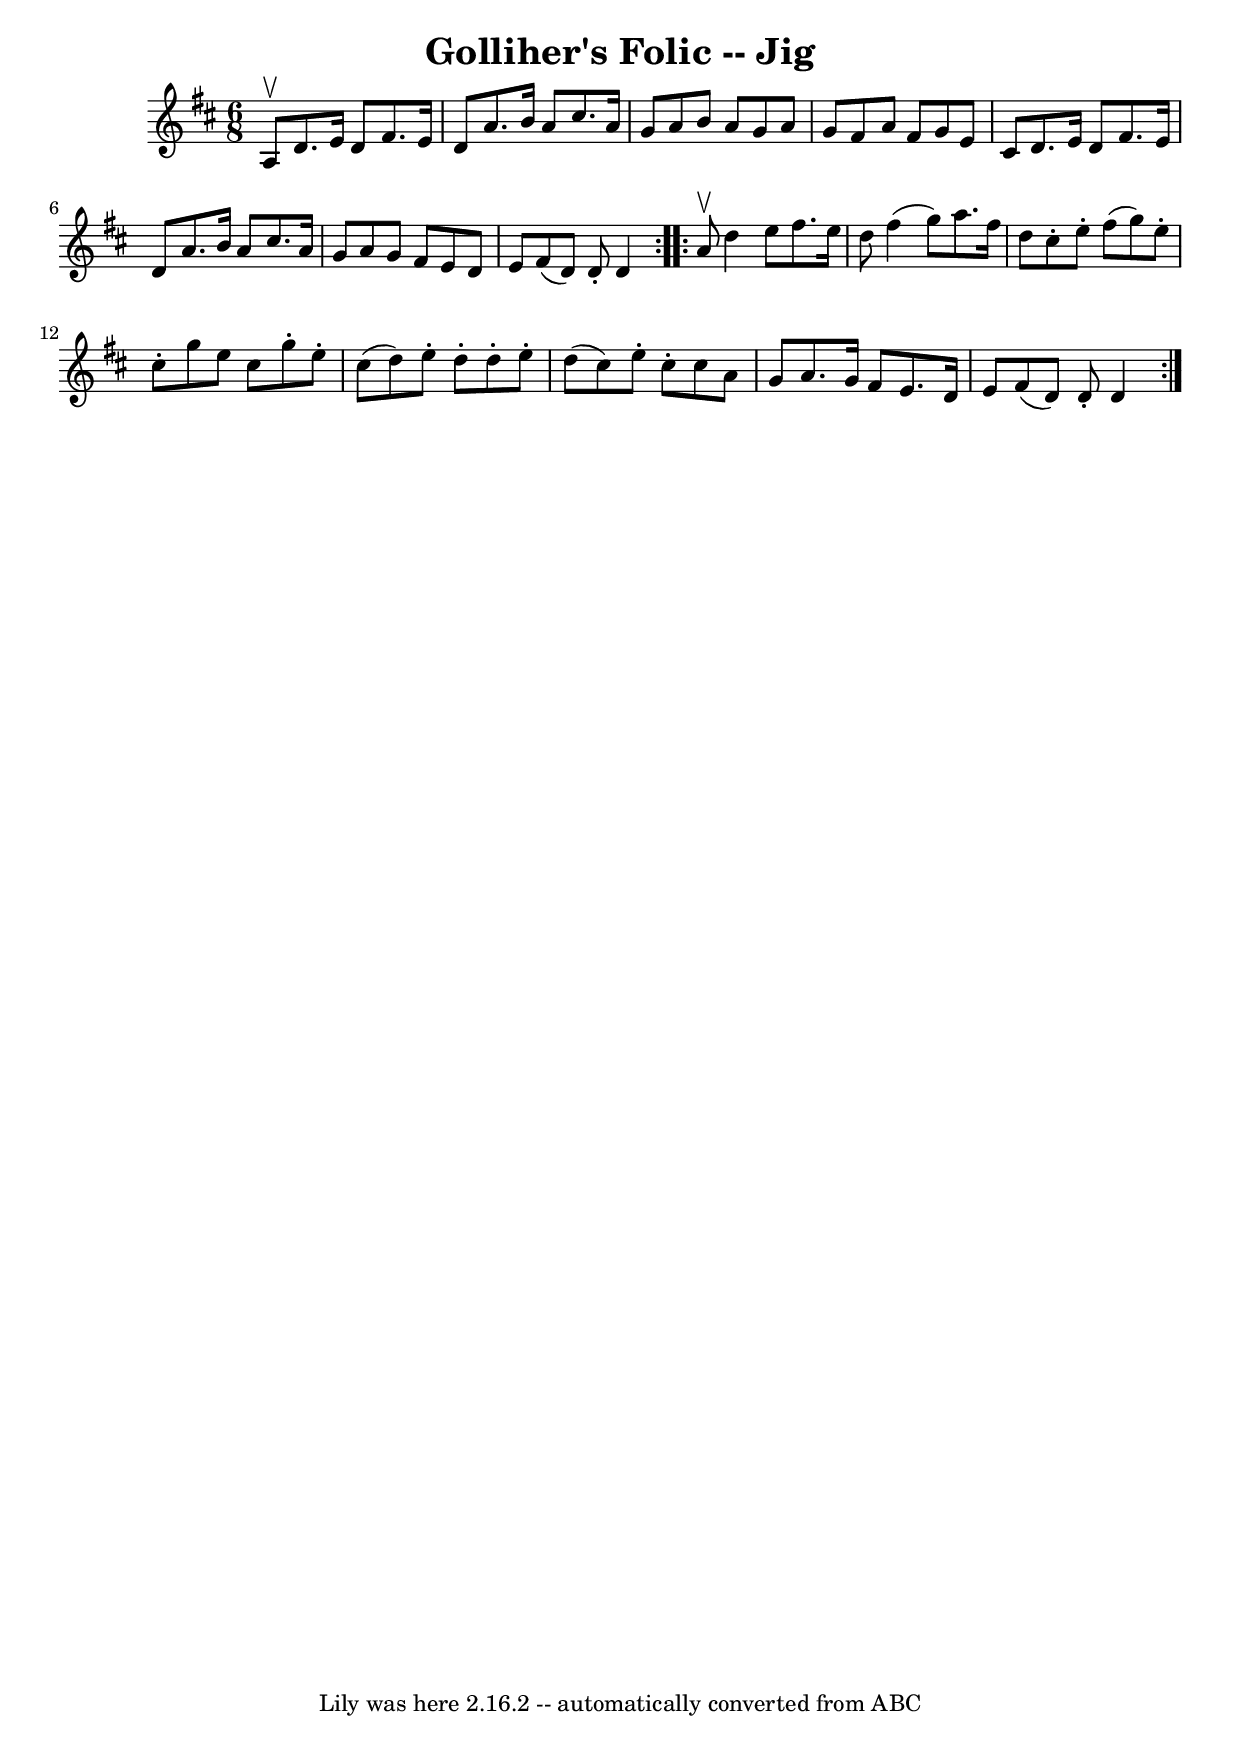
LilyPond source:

\version "2.16.2"
\include "Mammoth.ily"
\header {
  %% book = "Ryan's Mammoth Collection"
  crossRefNumber = "1"
  footnotes = "\\\\86 443"
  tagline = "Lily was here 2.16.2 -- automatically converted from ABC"
  title = "Golliher's Folic -- Jig"

}
voicedefault =  {



  \repeat volta 2 {

    \time 6/8 
    \key d \major
    a8^\upbow |
    d'8. e'16 d'8 fis'8. 
    e'16 d'8    |
    a'8. b'16 a'8 cis''8. a'16 g'8    
    |
    a'8 b'8 a'8 g'8 a'8 g'8    |
    fis'8 a'8    
    fis'8 g'8 e'8 cis'8    |
    d'8. e'16 d'8 fis'8.    
    e'16 d'8    |
    a'8. b'16 a'8 cis''8. a'16 g'8    
    |
    a'8 g'8 fis'8 e'8 d'8 e'8    |
    fis'8 (d'8 
    ) d'8-. d'4  
  }     
  \repeat volta 2 {
    a'8^\upbow |
    d''4    
    e''8 fis''8. e''16 d''8    |
    fis''4 (g''8) a''8.    
    fis''16 d''8    |
    cis''8-. e''8-. fis''8 (g''8) e''8-. cis''8-.   |
    g''8 e''8 cis''8 g''8-. e''8-.   
    cis''8 (|
    d''8) e''8-. d''8-. d''8-. e''8-. d''8 
    (|
    cis''8) e''8-. cis''8-. cis''8 a'8 g'8    
    |
    a'8. g'16 fis'8 e'8. d'16 e'8    |
    fis'8 (
    d'8) d'8-. d'4  
  }   

}

\score{
  <<

    \context Staff="default"
    {
      \voicedefault 
      
    }

  >>
  \layout {
    
  }
  \midi {
  }

}
